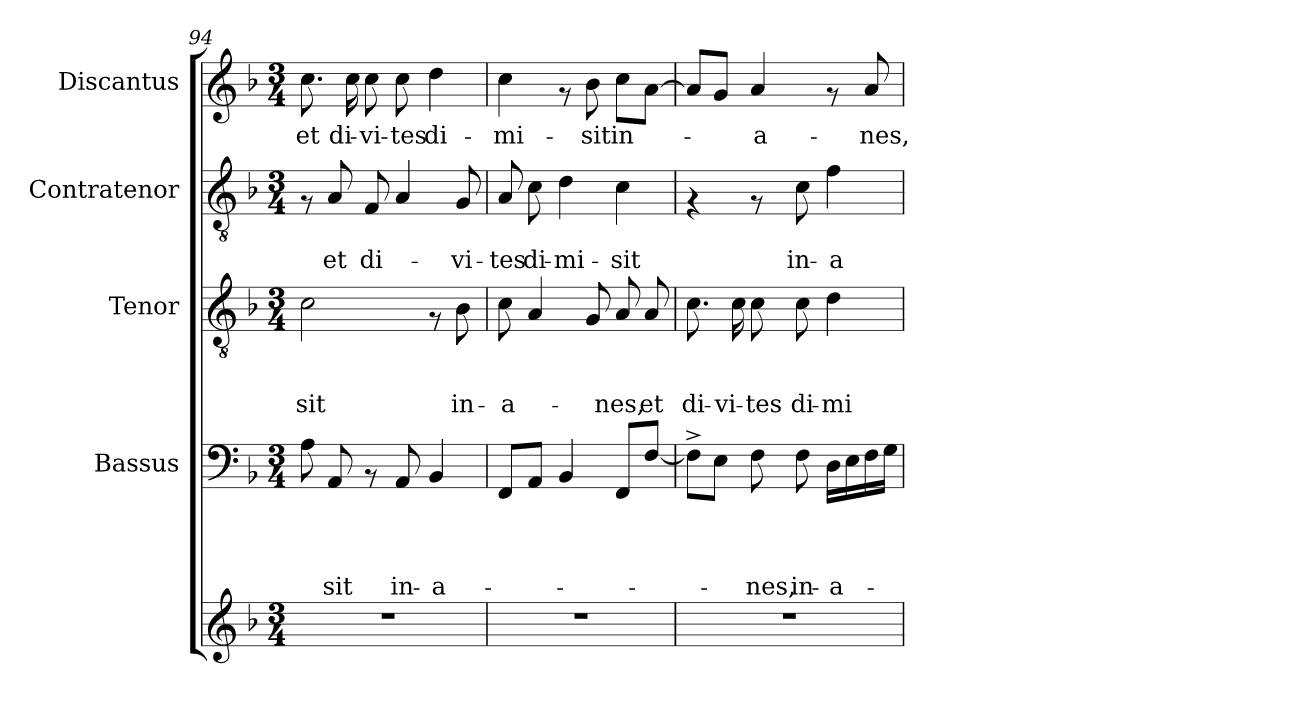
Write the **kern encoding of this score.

**kern	**kern	**text	**text	**text	**text	**kern	**text	**text	**text	**kern	**text	**text	**kern	**text
*part5	*part4	*part4	*part4	*part4	*part4	*part3	*part3	*part3	*part3	*part2	*part2	*part2	*part1	*part1
*staff5	*staff4	*staff4	*staff4	*staff4	*staff4	*staff3	*staff3	*staff3	*staff3	*staff2	*staff2	*staff2	*staff1	*staff1
*	*I"Bassus	*	*	*	*	*I"Tenor	*	*	*	*I"Contratenor	*	*	*I"Discantus	*
!!LO:PB:g=z
*clefG2	*clefF4	*	*	*	*	*clefGv2	*	*	*	*clefGv2	*	*	*clefG2	*
*k[b-]	*k[b-]	*	*	*	*	*k[b-]	*	*	*	*k[b-]	*	*	*k[b-]	*
*F:	*F:	*	*	*	*	*F:	*	*	*	*F:	*	*	*F:	*
*M3/4	*M3/4	*	*	*	*	*M3/4	*	*	*	*M3/4	*	*	*M3/4	*
=94	=94	=94	=94	=94	=94	=94	=94	=94	=94	=94	=94	=94	=94	=94
!	!	!	!	!	!	!	!	!	!LO:LY:b:rj	!	!	!	!	!LO:LY:b
2.r	8A\	.	.	.	.	2c\	.	.	-sit	8rF	.	.	8.cc\	et
!	!	!	!	!	!LO:LY:b	!	!	!	!	!	!	!LO:LY:b	!	!
.	8AA/	.	.	.	-sit	.	.	.	.	8A/	.	et	.	.
!	!	!	!	!	!	!	!	!	!	!	!	!	!	!LO:LY:b
.	.	.	.	.	.	.	.	.	.	.	.	.	16cc\	di-
!	!	!	!	!	!	!	!	!	!	!	!	!LO:LY:b	!	!LO:LY:b
.	8rAA	.	.	.	.	.	.	.	.	8F/	.	di-	8cc\	-vi-
!	!	!	!	!	!LO:LY:b	!	!	!	!	!	!	!	!	!LO:LY:b
.	8AA/	.	.	.	in-	.	.	.	.	4A/	.	.	8cc\	-tes
!	!	!	!	!	!LO:LY:b	!	!	!	!	!	!	!	!	!LO:LY:b
.	4BB-/	.	.	.	-a-	8rF	.	.	.	.	.	.	4dd\	di-
!	!	!	!	!	!	!	!	!	!LO:LY:b:rj	!	!	!LO:LY:b	!	!
.	.	.	.	.	.	8B-\	.	.	in-	8G/	.	-vi-	.	.
=95	=95	=95	=95	=95	=95	=95	=95	=95	=95	=95	=95	=95	=95	=95
!	!	!	!	!	!	!	!	!	!LO:LY:b:rj	!	!	!LO:LY:b	!	!LO:LY:b
2.r	8FF/L	.	.	.	.	8c\	.	.	-a-	8A/	.	-tes	4cc\	-mi-
!	!	!	!	!	!	!	!	!	!	!	!	!LO:LY:b	!	!
.	8AA/J	.	.	.	.	4A/	.	.	.	8c\	.	di-	.	.
!	!	!	!	!	!	!	!	!	!	!	!	!LO:LY:b	!	!
.	4BB-/	.	.	.	.	.	.	.	.	4d\	.	-mi-	8rf	.
!	!	!	!	!	!	!	!	!	!	!	!	!	!	!LO:LY:b
.	.	.	.	.	.	8G/	.	.	.	.	.	.	8b-\	-sit
!	!	!	!	!	!	!	!	!	!LO:LY:b:rj	!	!	!LO:LY:b	!	!LO:LY:b
.	8FF/L	.	.	.	.	8A/	.	.	-nes,	4c\	.	-sit	8cc\L	in-
!	!	!	!	!	!	!	!	!	!LO:LY:b:rj	!	!	!	!	!
.	[>8F/J	.	.	.	.	8A/	.	.	et	.	.	.	[>8a\J	.
=96	=96	=96	=96	=96	=96	=96	=96	=96	=96	=96	=96	=96	=96	=96
!	!	!	!	!	!	!	!	!	!LO:LY:b:rj	!	!	!	!	!
2.r	8F^>\L]	.	.	.	.	8.c\	.	.	di-	4rF	.	.	8a/L]	.
.	8E\J	.	.	.	.	.	.	.	.	.	.	.	8g/J	.
!	!	!	!	!	!	!	!	!	!LO:LY:b:rj	!	!	!	!	!
.	.	.	.	.	.	16c\	.	.	-vi-	.	.	.	.	.
!	!	!	!	!	!LO:LY:b	!	!	!	!LO:LY:b:rj	!	!	!	!	!LO:LY:b
.	8F\	.	.	.	-nes,	8c\	.	.	-tes	8rF	.	.	4a/	-a-
!	!	!	!	!	!LO:LY:b	!	!	!	!LO:LY:b:rj	!	!	!LO:LY:b	!	!
.	8F\	.	.	.	in-	8c\	.	.	di-	8c\	.	in-	.	.
!	!	!	!	!	!LO:LY:b	!	!	!	!LO:LY:b:rj	!	!	!LO:LY:b	!	!
.	16D\LL	.	.	.	-a-	4d\	.	.	-mi-	4f\	.	-a-	8rf	.
.	16E\	.	.	.	.	.	.	.	.	.	.	.	.	.
!	!	!	!	!	!	!	!	!	!	!	!	!	!	!LO:LY:b
.	16F\	.	.	.	.	.	.	.	.	.	.	.	8a/	-nes,
.	16G\JJ	.	.	.	.	.	.	.	.	.	.	.	.	.
=	=	=	=	=	=	=	=	=	=	=	=	=	=	=
*-	*-	*-	*-	*-	*-	*-	*-	*-	*-	*-	*-	*-	*-	*-
